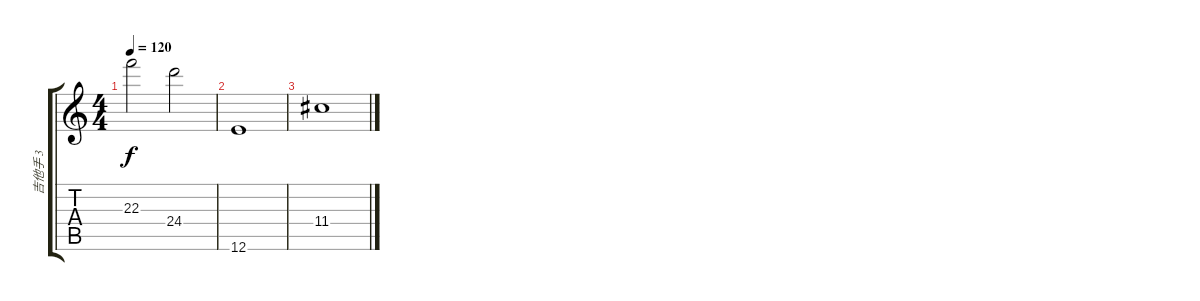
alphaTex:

\track ("吉他手 3" "吉他手 3") {instrument overdrivenguitar}
\staff {score tabs}
\tuning (E4 B3 G3 D3 A2 E2) {hide}
\ts (4 4)
\tempo 120
\clef g2
\ks c
22.3.2{dy f} 24.4.2 |
12.6.1 |
11.4.1
